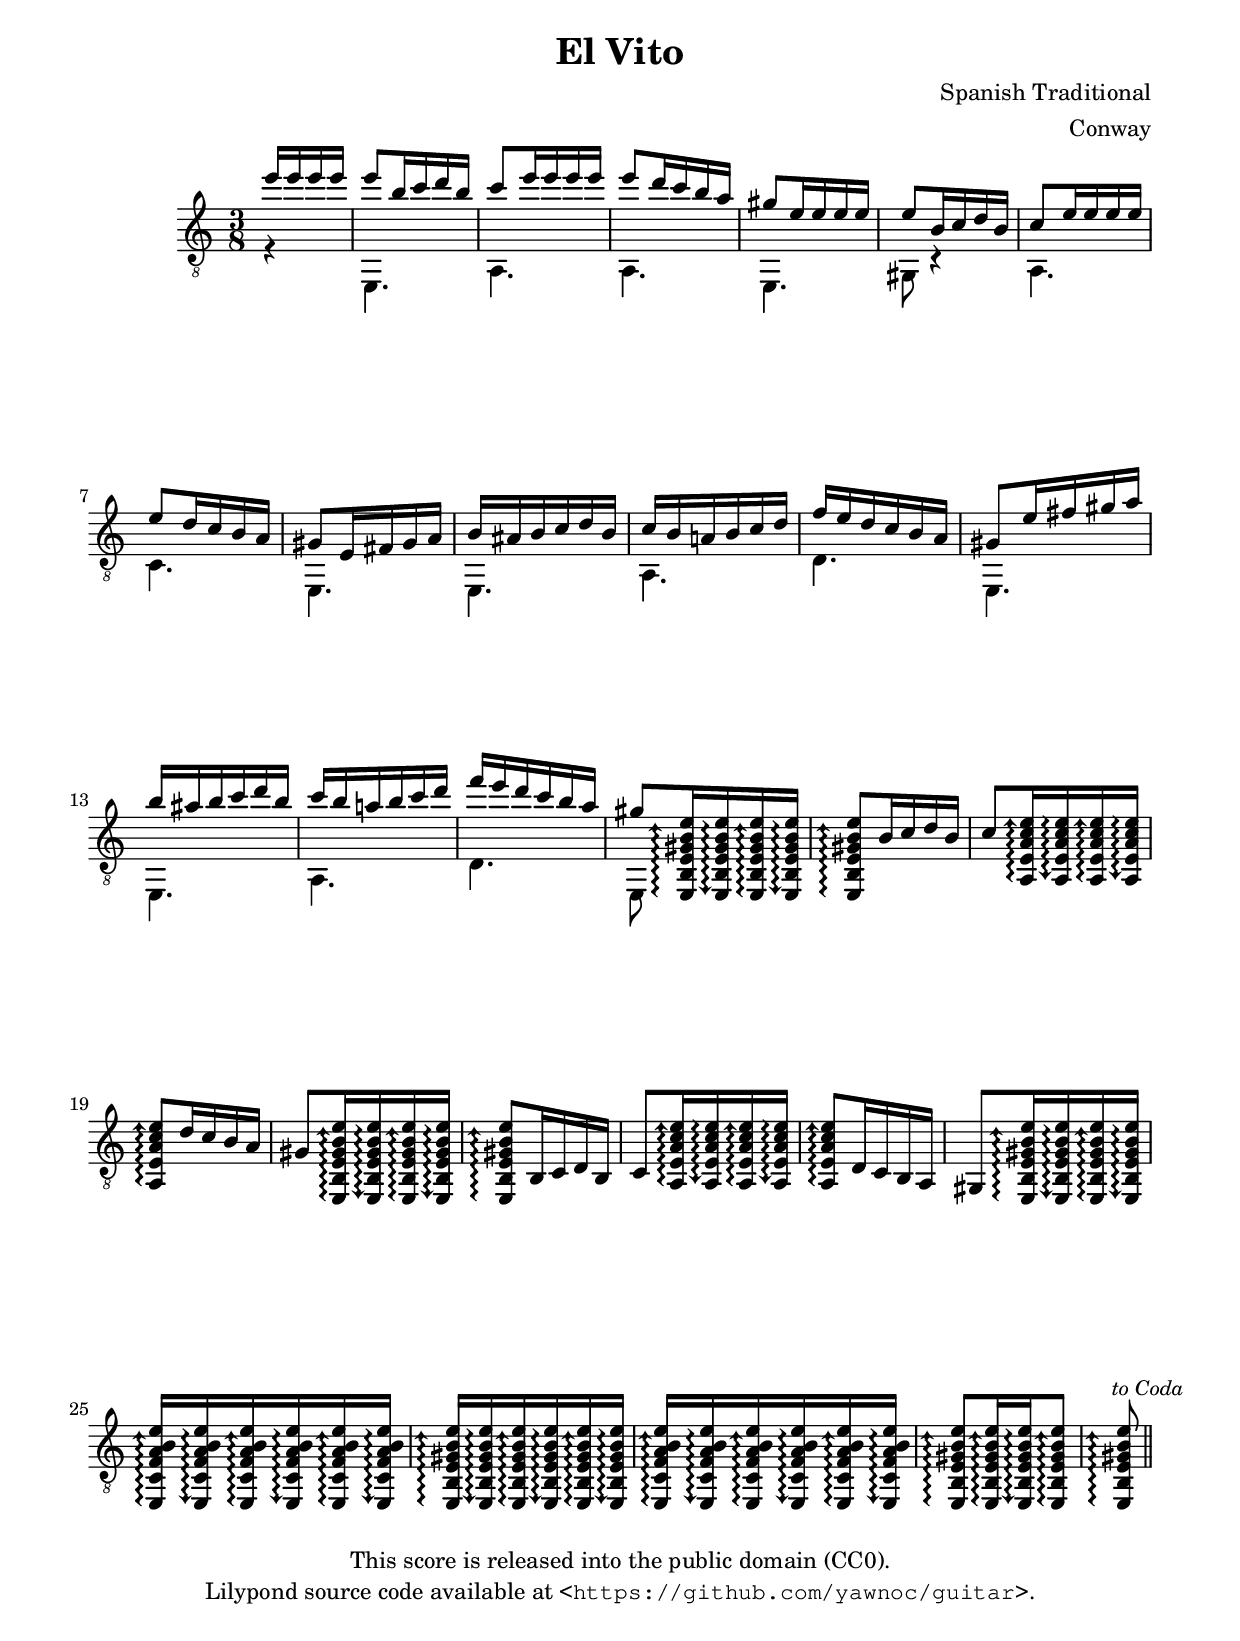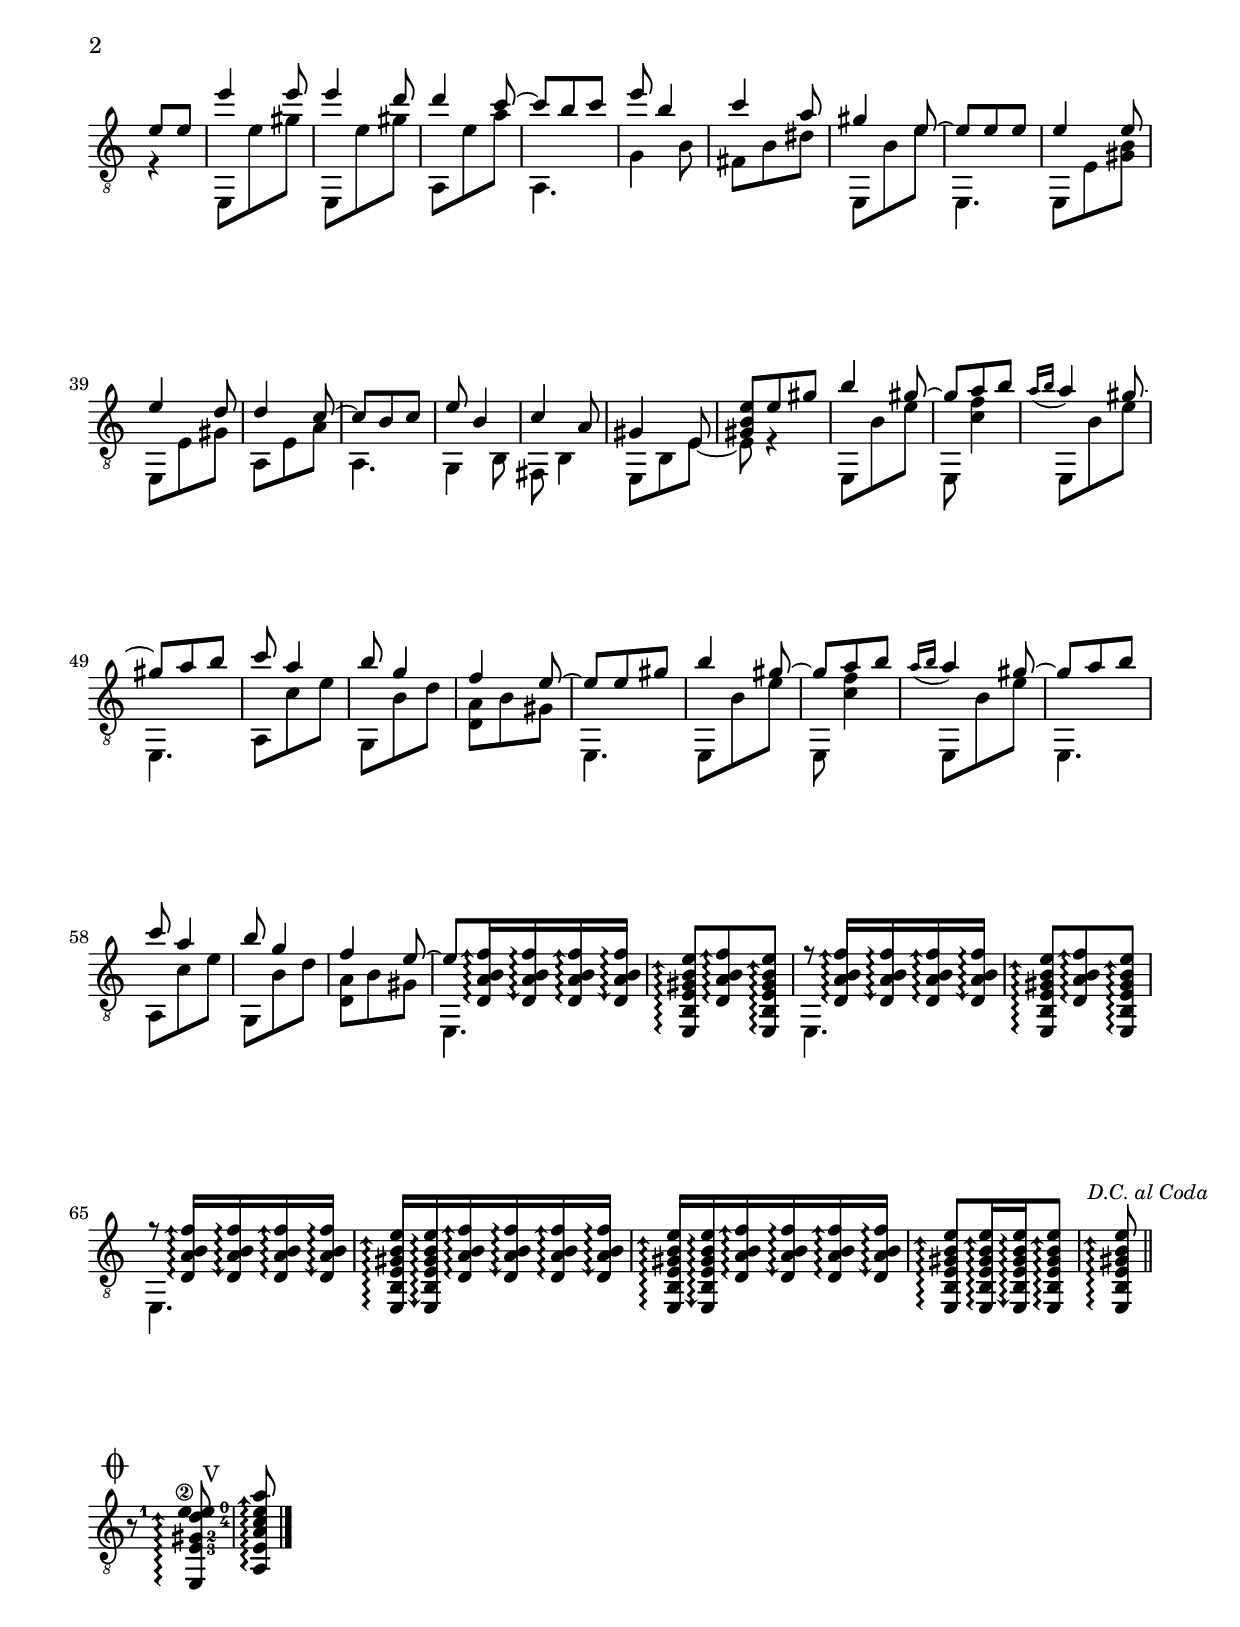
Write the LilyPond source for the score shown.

\version "2.18.2"


%%%%%%%%%%%%%%%%%%%%%%%%%%%%%%%%%%%%%%%%%%%%%%%%%%%%%%%%%%%%%%%%
% General
%%%%%%%%%%%%%%%%%%%%%%%%%%%%%%%%%%%%%%%%%%%%%%%%%%%%%%%%%%%%%%%%

\paper {
  top-margin = 1.5\cm
  left-margin = 1.5\cm
  right-margin = 1.5\cm
  bottom-margin = 1.5\cm
  ragged-last-bottom = ##f
  footnote-separator-markup = \markup { \vspace #1.5 }
}

globalSettings = {
  \accidentalStyle modern
  \compressFullBarRests
  \mergeDifferentlyHeadedOn
  \mergeDifferentlyDottedOn
  \numericTimeSignature
  \pointAndClickOff
  \override TextScript.extra-offset = #'(0 . 0.7)
  \override Score.FootnoteItem.annotation-line = ##f
}

origin-url = "https://github.com/yawnoc/guitar"

\header {
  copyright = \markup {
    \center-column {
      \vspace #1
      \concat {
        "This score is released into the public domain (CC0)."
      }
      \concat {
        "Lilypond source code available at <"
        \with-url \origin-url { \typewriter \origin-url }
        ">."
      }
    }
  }
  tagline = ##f
}

triplet = #(define-music-function
  (parser location music) (ly:music?)
  #{
    \tuplet 3/2 { $music }
  #}
)

tripletDuple = #(define-music-function
  (parser location music) (ly:music?)
  #{
    \tuplet 6/4 { $music }
  #}
)

overrideBeamedStemLengths = #(define-scheme-function
  (parser location lengths) (list?)
  #{
    \override Stem.details.beamed-lengths = $lengths
  #}
)
revertBeamedStemLengths = { \revert Stem.details.beamed-lengths }

overrideBeamVerticalPositions = #(define-scheme-function
  (parser location positions) (pair?)
  #{
    \override Beam.positions = $positions
  #}
)

%%%%%%%%%%%%%%%%%%%%%%%%%%%%%%%%%%%%%%%%%%%%%%%%%%%%%%%%%%%%%%%%
% Semantic bar lines
%%%%%%%%%%%%%%%%%%%%%%%%%%%%%%%%%%%%%%%%%%%%%%%%%%%%%%%%%%%%%%%%

barLineGoto = { \bar "||" }
barLineKeyChange = { \bar "||" }
barLineEnd = { \bar "|." }

%%%%%%%%%%%%%%%%%%%%%%%%%%%%%%%%%%%%%%%%%%%%%%%%%%%%%%%%%%%%%%%%
% Guitar notation
%%%%%%%%%%%%%%%%%%%%%%%%%%%%%%%%%%%%%%%%%%%%%%%%%%%%%%%%%%%%%%%%

stringNumbersAbove = { \set stringNumberOrientations = #'(up) }
stringNumbersBelow = { \set stringNumberOrientations = #'(down) }

fingeringAbove = { \set fingeringOrientations = #'(up) }
fingeringBelow = { \set fingeringOrientations = #'(down) }
fingeringAleft = { \set fingeringOrientations = #'(left) }
fingeringAright = { \set fingeringOrientations = #'(right) }

startGraceMusic = {
  <>(
  \override Fingering.font-size = -6
}
stopGraceMusic = {
  \revert Fingering.font-size
  <>)
}

overrideHorizontalShift = #(define-scheme-function
  (parser location distance) (number?)
  #{
    \override NoteColumn.force-hshift = $distance
  #}
)
revertHorizontalShift = { \revert NoteColumn.force-hshift }

barreSpan = #(define-music-function
  (parser location label offsetPair music)
  (string? (pair? (cons 0 0)) ly:music?)
  (let
    (
      (elements (extract-named-music music '(NoteEvent EventChord)))
    )
    (if
      (pair? elements)
      (let
        (
          (first-element (first elements))
          (last-element (last elements))
        )
        (set!
          (ly:music-property first-element 'articulations)
          (cons
            (make-music 'TextSpanEvent 'span-direction -1)
            (ly:music-property first-element 'articulations)
          )
        )
        (set!
          (ly:music-property last-element 'articulations)
          (cons
            (make-music 'TextSpanEvent 'span-direction 1)
            (ly:music-property last-element 'articulations)
          )
        )
      )
    )
  )
  #{
    \once \override TextSpanner.font-shape = #'upright
    \once \override TextSpanner.style = #'line
    \once \override TextSpanner.extra-offset = #offsetPair
    \once \override TextSpanner.bound-details = #`(
      (left
        (text . ,#{ \markup { \raise #-0.7 { #label \hspace #0.7 }} #})
        (Y . 0)
        (padding . -0.8)
        (attach-dir . -2)
      )
      (right
        (text . ,#{ \markup { \draw-line #'(0 . -1.3) } #}) ;; draw hook
        (Y . 0)
        (padding . -0.5)
        (attach-dir . 2)
      )
    )
    \once \override TextSpanner #'after-line-breaking = #(lambda (grob)
      (let*
        (
          (originalGrob (ly:grob-original grob))
          (splitGrobs (ly:spanner-broken-into originalGrob))
        )
        (if
          (and
            (>= (length splitGrobs) 2)
            (not (eq? (car (last-pair splitGrobs)) grob))
          )
          (begin
            (ly:grob-set-nested-property! grob
              '(bound-details right text)
              #{ \markup { \draw-line #'(0 . 0) } #} ;; suppress draw hook
            )
            (ly:grob-set-property! grob
              'extra-offset
              (cons
                (car offsetPair)
                (+ (cdr offsetPair) 0.7) ;; correction for suppressed hook
              )
            )
            (ly:grob-set-nested-property! grob
              '(bound-details right padding)
              #'-3 ;; increase spanner length
            )
          )
        )
      )
    )
    $music
  #}
)

barre = #(define-scheme-function
  (parser location label) (string?)
  #{
    \markup {
      \center-align {
        \hspace #0.7
        $label
      }
    }
  #}
)

nudgeNextBarre = #(define-scheme-function
  (parser location distance) (number?)
  #{
    \once \override TextScript.X-offset = $distance
  #}
)

position = #(define-scheme-function
  (parser location label) (string?)
  #{
    \markup {
      \center-align {
        \hspace #0.5
        $label
      }
    }
  #}
)

#(define-markup-command
  (markupString layout properties stringNumber) (markup?)
  (interpret-markup layout properties
    #{
      \markup \circle { \bold #stringNumber }
    #}
  )
)

#(define-markup-command
  (resonatesOn layout properties note stringNumber) (markup? markup?)
  (interpret-markup layout properties
    #{
      \markup { #note "resonates on" \markupString #stringNumber }
    #}
  )
)

%%%%%%%%%%%%%%%%%%%%%%%%%%%%%%%%%%%%%%%%%%%%%%%%%%%%%%%%%%%%%%%%
% Goto statements
%%%%%%%%%%%%%%%%%%%%%%%%%%%%%%%%%%%%%%%%%%%%%%%%%%%%%%%%%%%%%%%%

overrideGotoVisibility = {
  \once \override Score.RehearsalMark #'break-visibility = #'#(#t #t #f)
}

makeGotoMark = #(define-scheme-function
  (parser location label) (string?)
  #{
    \mark \markup { \small \italic $label }
  #}
)

simultaneousMarkSeparator = {
  \cadenzaOn
    s1073741824 % stupid, but works
  \cadenzaOff
}

coda = {
  \overrideGotoVisibility
  \mark \markup { \musicglyph #"scripts.coda" }
}

fine = {
  \overrideGotoVisibility
  \makeGotoMark Fine
}

dcAlCoda = {
  \overrideGotoVisibility
  \makeGotoMark "D.C. al Coda"
}

dcAlFine = {
  \overrideGotoVisibility
  \makeGotoMark "D.C. al Fine"
}

toCoda = {
  \overrideGotoVisibility
  \makeGotoMark "to Coda"
}



\paper {
  ragged-last = ##t
}


\header {
  title = "El Vito"
  composer = "Spanish Traditional"
  arranger = "Conway"
}


initialSignatures = {
  \clef "treble_8"
  \key a \minor
  \time 3/8
}


highVoiceMusic = {
  
  \globalSettings
  
  % Main theme high
  \partial 4
  \relative c'' {
    e16 e e e |
    e8 b16 c d b |
    c8 e16 e e e |
    e8 d16 c b a |
    gis8
  }
  
  % Main theme low
  \barNumberCheck #4
  \relative c' {
    e16 e e e |
    e8 b16 c d b |
    c8 e16 e e e |
    e8 d16 c b a |
    gis8
  }
  
  % Scale run low
  \barNumberCheck #8
  \relative c {
    e16 fis gis a |
    b ais b c d b |
    c b a b c d |
    f e d c b a |
    gis8
  }
  
  % Scale run high
  \barNumberCheck #12
  \relative c' {
    e16 fis gis a |
    b ais b c d b |
    c b a b c d |
    f e d c b a |
    gis8
  }
  
  % Strummed main theme high
  \barNumberCheck #16
  \relative c' {
    \arpeggioArrowUp
    <e b gis e b e,>16 \arpeggio
      \arpeggioArrowDown
      <e b gis e b e,> \arpeggio
      \arpeggioArrowUp
      <e b gis e b e,> \arpeggio
      \arpeggioArrowDown
      <e b gis e b e,> \arpeggio|
      \arpeggioArrowUp
    <e b gis e b e,>8 \arpeggio b16 c d b |
    c8
      \arpeggioArrowUp
      <e c a e a,>16 \arpeggio
      \arpeggioArrowDown
      <e c a e a,> \arpeggio
      \arpeggioArrowUp
      <e c a e a,> \arpeggio
      \arpeggioArrowDown
      <e c a e a,> \arpeggio
    \arpeggioArrowUp
    <e c a e a,>8 \arpeggio d16 c b a |
    gis8
  }
  
  % Strummed main theme low
  \barNumberCheck #20
  \relative c' {
    \arpeggioArrowUp
    <e b gis e b e,>16 \arpeggio
      \arpeggioArrowDown
      <e b gis e b e,> \arpeggio
      \arpeggioArrowUp
      <e b gis e b e,> \arpeggio
      \arpeggioArrowDown
      <e b gis e b e,> \arpeggio |
    \arpeggioArrowUp
    <e b gis e b e,>8 \arpeggio b,16 c d b |
    c8
      \arpeggioArrowUp
      <e' c a e a,>16 \arpeggio
      \arpeggioArrowDown
      <e c a e a,> \arpeggio
      \arpeggioArrowUp
      <e c a e a,> \arpeggio
      \arpeggioArrowDown
      <e c a e a,> \arpeggio
    \arpeggioArrowUp
    <e c a e a,>8 \arpeggio d,16 c b a |
    gis8
  }
  
  % Strummed interlude
  \barNumberCheck #24
  \relative c' {
    \arpeggioArrowUp
    <e b gis e b e,>16 \arpeggio
      \arpeggioArrowDown
      <e b gis e b e,> \arpeggio
      \arpeggioArrowUp
      <e b gis e b e,> \arpeggio
      \arpeggioArrowDown
      <e b gis e b e,> \arpeggio |
    \arpeggioArrowUp
    <e b a f c e,> \arpeggio
      \arpeggioArrowDown
      <e b a f c e,> \arpeggio
      \arpeggioArrowUp
      <e b a f c e,> \arpeggio
      \arpeggioArrowDown
      <e b a f c e,> \arpeggio
      \arpeggioArrowUp
      <e b a f c e,> \arpeggio
      \arpeggioArrowDown
      <e b a f c e,> \arpeggio |
    \arpeggioArrowUp
    <e b gis e b e,> \arpeggio
      \arpeggioArrowDown
      <e b gis e b e,> \arpeggio
      \arpeggioArrowUp
      <e b gis e b e,> \arpeggio
      \arpeggioArrowDown
      <e b gis e b e,> \arpeggio
      \arpeggioArrowUp
      <e b gis e b e,> \arpeggio
      \arpeggioArrowDown
      <e b gis e b e,> \arpeggio |
    \arpeggioArrowUp
    <e b a f c e,> \arpeggio
      \arpeggioArrowDown
      <e b a f c e,> \arpeggio
      \arpeggioArrowUp
      <e b a f c e,> \arpeggio
      \arpeggioArrowDown
      <e b a f c e,> \arpeggio
      \arpeggioArrowUp
      <e b a f c e,> \arpeggio
      \arpeggioArrowDown
      <e b a f c e,> \arpeggio |
    \arpeggioArrowUp
    <e b gis e b e,>8 \arpeggio
      <e b gis e b e,>16 \arpeggio
      \arpeggioArrowDown
      <e b gis e b e,> \arpeggio
      \arpeggioArrowUp
      <e b gis e b e,>8 \arpeggio |
    <e b gis e b e,>8 \arpeggio
      \bar "||" \toCoda
  }
  
  % Lyrical theme high
  \barNumberCheck #29
  \relative c' {
    e8 e |
    e'4 e8 |
    e4 d8 |
    d4 c8~ |
    c b c |
    e b4 |
    c4 a8 |
    gis4 e8~ |
    e
  }
  
  % Lyrical theme low
  \barNumberCheck #37
  \relative c' {
    e8 e |
    e4 e8 |
    e4 d8 |
    d4 c8~ |
    c b c |
    e b4 |
    c4 a8 |
    gis4 e8 |
    <gis b e>
  }
  
  % Bull-fighting theme
  \barNumberCheck 45
  \relative c' {
    e8 gis |
    b4 gis8~ |
    gis8 a b |
    \grace { a16_( b } a4) gis8~ |
    gis8 a b |
    c8 a4 |
    b8 g4 |
    f4 e8~ |
    e8
  }
  
  % Bull-fighting theme again
  \barNumberCheck 53
  \relative c' {
    e8 gis |
    b4 gis8~ |
    gis8 a b |
    \grace { a16_( b } a4) gis8~ |
    gis8 a b |
    c8 a4 |
    b8 g4 |
    f4 e8~ |
    e8
  }
  
  % Returning strummed interlude
  \barNumberCheck 61
  \relative c' {
    \arpeggioArrowUp
    <f b, a d,>16 \arpeggio
      \arpeggioArrowDown
      <f b, a d,> \arpeggio
      \arpeggioArrowUp
      <f b, a d,> \arpeggio
      \arpeggioArrowDown
      <f b, a d,> \arpeggio |
    \arpeggioArrowUp
    <e b gis e b e,>8 \arpeggio
      <f b, a d,> \arpeggio
      <e b gis e b e,> \arpeggio |
    r8
    \arpeggioArrowUp
      <f b, a d,>16 \arpeggio
      \arpeggioArrowDown
      <f b, a d,> \arpeggio
      \arpeggioArrowUp
      <f b, a d,> \arpeggio
      \arpeggioArrowDown
      <f b, a d,> \arpeggio |
    \arpeggioArrowUp
    <e b gis e b e,>8 \arpeggio
      <f b, a d,> \arpeggio
      <e b gis e b e,> \arpeggio |
    r8
    \arpeggioArrowUp
      <f b, a d,>16 \arpeggio
      \arpeggioArrowDown
      <f b, a d,> \arpeggio
      \arpeggioArrowUp
      <f b, a d,> \arpeggio
      \arpeggioArrowDown
      <f b, a d,> \arpeggio |
    \arpeggioArrowUp
    <e b gis e b e,>16 \arpeggio
      \arpeggioArrowDown
      <e b gis e b e,> \arpeggio
      \arpeggioArrowUp
      <f b, a d,> \arpeggio
      \arpeggioArrowDown
      <f b, a d,> \arpeggio
      \arpeggioArrowUp
      <f b, a d,> \arpeggio
      \arpeggioArrowDown
      <f b, a d,> \arpeggio |
    \arpeggioArrowUp
    <e b gis e b e,>16 \arpeggio
      \arpeggioArrowDown
      <e b gis e b e,> \arpeggio
      \arpeggioArrowUp
      <f b, a d,> \arpeggio
      \arpeggioArrowDown
      <f b, a d,> \arpeggio
      \arpeggioArrowUp
      <f b, a d,> \arpeggio
      \arpeggioArrowDown
      <f b, a d,> \arpeggio |
    \arpeggioArrowUp
    <e b gis e b e,>8 \arpeggio
      <e b gis e b e,>16 \arpeggio
      \arpeggioArrowDown
      <e b gis e b e,> \arpeggio
      \arpeggioArrowUp
      <e b gis e b e,>8 \arpeggio |
    <e b gis e b e,>8 \arpeggio
      \bar "||" \dcAlCoda
  }
  
  % Finishing chords
  \break
  \simultaneousMarkSeparator
  \coda
  \barNumberCheck 69
  \relative c' {
    \arpeggioArrowUp
    b8\rest
    <<
      \fingeringAright
      \once \override Staff.AccidentalPlacement.right-padding = #-0.8
      \once \override Arpeggio.padding = #1
      \nudgeNextBarre #1.7
      { <e,, e'-3 gis!-2 d'-4 e-0> \arpeggio^\position V }
        \\
      \fingeringAleft
      { \once \hide Stem <e''-1 \2> }
    >> |
    <a,, e' a c e a> \arpeggio
      \bar "|."
  }
  
}


lowVoiceMusic = {
  
  \globalSettings
  
  % Main theme high
  \partial 4
  \relative c, {
    r4 |
    e4. |
    a |
    a |
    e |
  }
  
  % Main theme low
  \barNumberCheck #5
  \relative c {
    gis8 r4 |
    a4. |
    c |
    e, |
  }
  
  % Scale run low
  \barNumberCheck #9
  \relative c, {
    e4. |
    a |
    d |
    e, |
  }
  
  % Scale run high
  \barNumberCheck #13
  \relative c, {
    e4. |
    a |
    d |
    e,8
  }
  
  % Strummed main theme high
  \barNumberCheck #16
  {
    s4 |
    s4. * 3 |
    s8
  }
  
  % Strummed main theme low
  \barNumberCheck #20
  {
    s4 |
    s4. * 3 |
    s8
  }
  
  % Strummed interlude
  \barNumberCheck #24
  {
    s4 |
    s4. * 4 |
    s8
  }
  
  % Lyrical theme high
  \barNumberCheck #29
  \relative c, {
    r4 |
    e8 e'' gis |
    e,, e'' gis |
    a,, e'' a |
    a,,4. |
    g'4 b8 |
    fis b dis |
    e,, b'' e |
    e,,4. |
  }
  
  % Lyrical theme low
  \barNumberCheck #38
  \relative c, {
    e8 e' <gis b> |
    e, e' gis |
    a, e' a |
    a,4. |
    g4 b8 |
    fis8 b4 |
    e,8 b' e~ |
    e
  }
  
  % Bull-fighting theme
  \barNumberCheck 45
  \relative c, {
    r4 |
    e8 b'' e |
    e,, <c'' f>4 |
    e,,8 b'' e |
    e,,4. |
    a8 c' e |
    g,, b' d |
    <a d,> b gis |
    e,4. |
  }
  
  % Bull-fighting theme again
  \barNumberCheck 54
  \relative c, {
    e8 b'' e |
    e,, <c'' f>4 |
    e,,8 b'' e |
    e,,4. |
    a8 c' e |
    g,, b' d |
    <a d,> b gis |
    e,4. |
  }
  
  % Returning strummed interlude
  \barNumberCheck 62
  \relative c, {
    s4. |
    e4. |
    s4. |
    e4. |
    s4. * 3 |
    s8
  }
  
}


allMusic = {
  \initialSignatures
  <<
    << \highVoiceMusic >>
      \\
    << \lowVoiceMusic >>
  >>
}


\score {
  \allMusic
}
